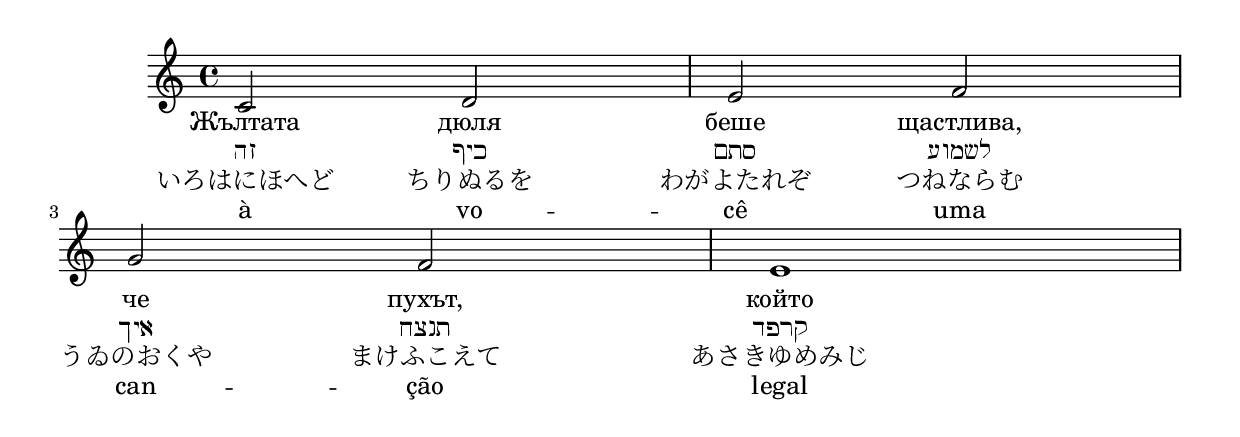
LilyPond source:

%% DO NOT EDIT this file manually; it is automatically
%% generated from LSR http://lsr.dsi.unimi.it
%% Make any changes in LSR itself, or in Documentation/snippets/new/ ,
%% and then run scripts/auxiliar/makelsr.py
%%
%% This file is in the public domain.
\version "2.14.2"

\header {
  lsrtags = "text"

  texidoc = "
Various scripts may be used for texts (like titles and lyrics) by
entering them in UTF-8 encoding, and using a Pango based backend.
Depending on the fonts installed, this fragment will render Bulgarian
(Cyrillic), Hebrew, Japanese and Portuguese.

"
  doctitle = "UTF-8"
} % begin verbatim

% end verbatim - this comment is a hack to prevent texinfo.tex
% from choking on non-European UTF-8 subsets

%% Edit this file using a Unicode aware editor, such as GVIM, GEDIT, Emacs

%{

You may have to install additional fonts.

Red Hat Fedora

    taipeifonts fonts-xorg-truetype ttfonts-ja fonts-arabic \
   ttfonts-zh_CN fonts-ja fonts-hebrew

Debian GNU/Linux

   apt-get install emacs-intl-fonts xfonts-intl-.* \
  ttf-kochi-gothic ttf-kochi-mincho \
  xfonts-bolkhov-75dpi xfonts-cronyx-100dpi xfonts-cronyx-75dpi
%}

% Cyrillic font
bulgarian = \lyricmode {
  Жълтата дюля беше щастлива, че пухът, който цъфна, замръзна като гьон.
}

hebrew = \lyricmode {
  זה כיף סתם לשמוע איך תנצח קרפד עץ טוב בגן.
}

japanese = \lyricmode {
  いろはにほへど ちりぬるを
  わがよたれぞ  つねならむ
  うゐのおくや  まけふこえて
  あさきゆめみじ ゑひもせず
}

% "a legal song to you"
portuguese = \lyricmode {
  à vo -- cê uma can -- ção legal
}

\relative c' {
  c2 d
  e2 f
  g2 f
  e1
}
\addlyrics { \bulgarian }
\addlyrics { \hebrew }
\addlyrics { \japanese }
\addlyrics { \portuguese }
